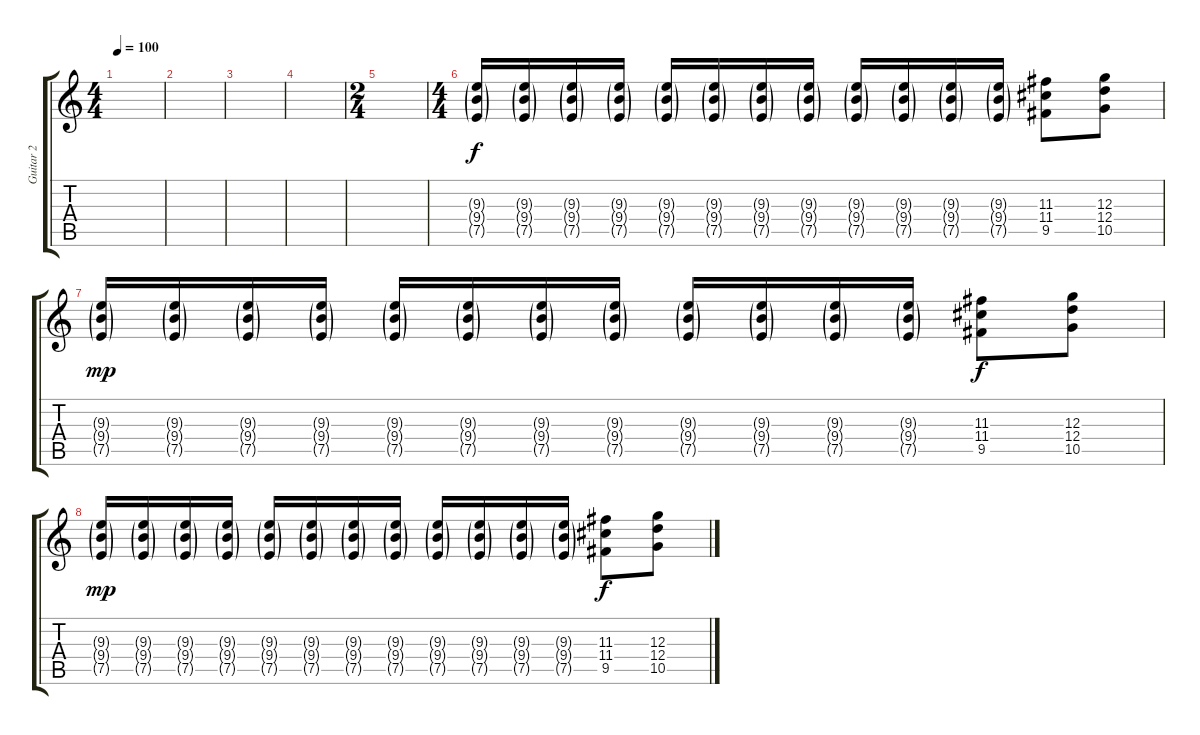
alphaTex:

\track ("Guitar 2" "Guitar 2") {instrument distortionguitar}
\staff {score tabs}
\tuning (E4 B3 G3 D3 A2 E2) {hide}
\ts (4 4)
\tempo 100
\clef g2
\ks c
|
|
|
|
\ts (2 4)
|
\ts (4 4)
(9.3{g} 9.4{g} 7.5{g}).16 (9.3{g} 9.4{g} 7.5{g}).16 (9.3{g} 9.4{g} 7.5{g}).16 (9.3{g} 9.4{g} 7.5{g}).16 (9.3{g} 9.4{g} 7.5{g}).16 (9.3{g} 9.4{g} 7.5{g}).16 (9.3{g} 9.4{g} 7.5{g}).16 (9.3{g} 9.4{g} 7.5{g}).16 (9.3{g} 9.4{g} 7.5{g}).16 (9.3{g} 9.4{g} 7.5{g}).16 (9.3{g} 9.4{g} 7.5{g}).16 (9.3{g} 9.4{g} 7.5{g}).16 (11.3 11.4 9.5).8{dy f} (12.3 12.4 10.5).8 |
(9.3{g} 9.4{g} 7.5{g}).16{dy mp} (9.3{g} 9.4{g} 7.5{g}).16 (9.3{g} 9.4{g} 7.5{g}).16 (9.3{g} 9.4{g} 7.5{g}).16 (9.3{g} 9.4{g} 7.5{g}).16 (9.3{g} 9.4{g} 7.5{g}).16 (9.3{g} 9.4{g} 7.5{g}).16 (9.3{g} 9.4{g} 7.5{g}).16 (9.3{g} 9.4{g} 7.5{g}).16 (9.3{g} 9.4{g} 7.5{g}).16 (9.3{g} 9.4{g} 7.5{g}).16 (9.3{g} 9.4{g} 7.5{g}).16 (11.3 11.4 9.5).8{dy f} (12.3 12.4 10.5).8 |
(9.3{g} 9.4{g} 7.5{g}).16{dy mp} (9.3{g} 9.4{g} 7.5{g}).16 (9.3{g} 9.4{g} 7.5{g}).16 (9.3{g} 9.4{g} 7.5{g}).16 (9.3{g} 9.4{g} 7.5{g}).16 (9.3{g} 9.4{g} 7.5{g}).16 (9.3{g} 9.4{g} 7.5{g}).16 (9.3{g} 9.4{g} 7.5{g}).16 (9.3{g} 9.4{g} 7.5{g}).16 (9.3{g} 9.4{g} 7.5{g}).16 (9.3{g} 9.4{g} 7.5{g}).16 (9.3{g} 9.4{g} 7.5{g}).16 (11.3 11.4 9.5).8{dy f} (12.3 12.4 10.5).8
